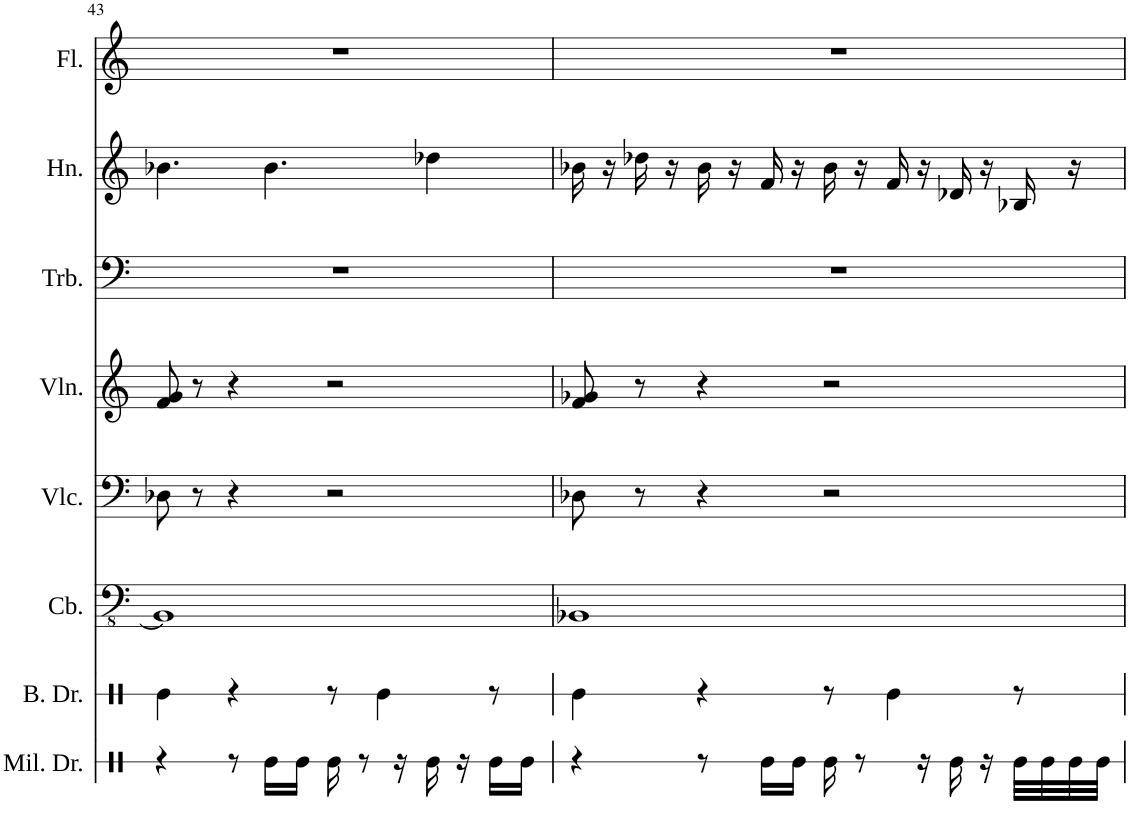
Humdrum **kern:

**kern	**kern	**kern	**kern	**kern	**kern	**kern	**kern
*part8	*part7	*part6	*part5	*part4	*part3	*part2	*part1
*staff8	*staff7	*staff6	*staff5	*staff4	*staff3	*staff2	*staff1
*I"Military Drum	*I"Bass Drum	*I"Double Bass	*I"Violoncello	*I"Violin	*I"Trombone	*I"Horn	*I"Flute
*I'Mil. Dr.	*I'B. Dr.	*	*I'Vlc.	*I'Vln.	*I'Trb.	*I'Hn.	*I'Fl.
!!LO:PB:g=z
*clefX	*clefX	*clefFv4	*clefF4	*clefG2	*clefF4	*clefG2	*clefG2
*	*	*ITrd7c12	*	*	*	*ITrd4c7	*
*k[]	*k[]	*k[]	*k[]	*k[]	*k[]	*k[]	*k[]
*M4/4	*M4/4	*M4/4	*M4/4	*M4/4	*M4/4	*M4/4	*M4/4
=43	=43	=43	=43	=43	=43	=43	=43
4r	4Re\	1BBB-]	8D-X\	8f/ 8g/	1r	4.b-X\	1r
.	.	.	8r	8r	.	.	.
8r	4r	.	4r	4r	.	.	.
16Re\LL	.	.	.	.	.	4.b-\	.
16Re\JJ	.	.	.	.	.	.	.
16Re\	8r	.	2r	2r	.	.	.
8r	.	.	.	.	.	.	.
.	4Re\	.	.	.	.	.	.
16r	.	.	.	.	.	.	.
16Re\	.	.	.	.	.	4dd-X\	.
16r	.	.	.	.	.	.	.
16Re\LL	8r	.	.	.	.	.	.
16Re\JJ	.	.	.	.	.	.	.
=44	=44	=44	=44	=44	=44	=44	=44
4r	4Re\	1BBB-X	8D-X\	8f/ 8g-X/	1r	16b-X\	1r
.	.	.	.	.	.	16r	.
.	.	.	8r	8r	.	16dd-X\	.
.	.	.	.	.	.	16r	.
8r	4r	.	4r	4r	.	16b-\	.
.	.	.	.	.	.	16r	.
16Re\LL	.	.	.	.	.	16f/	.
16Re\JJ	.	.	.	.	.	16r	.
16Re\	8r	.	2r	2r	.	16b-\	.
8r	.	.	.	.	.	16r	.
.	4Re\	.	.	.	.	16f/	.
16r	.	.	.	.	.	16r	.
16Re\	.	.	.	.	.	16d-X/	.
16r	.	.	.	.	.	16r	.
32Re\LLL	8r	.	.	.	.	16B-X/	.
32Re\	.	.	.	.	.	.	.
32Re\	.	.	.	.	.	16r	.
32Re\JJJ	.	.	.	.	.	.	.
=	=	=	=	=	=	=	=
*-	*-	*-	*-	*-	*-	*-	*-
